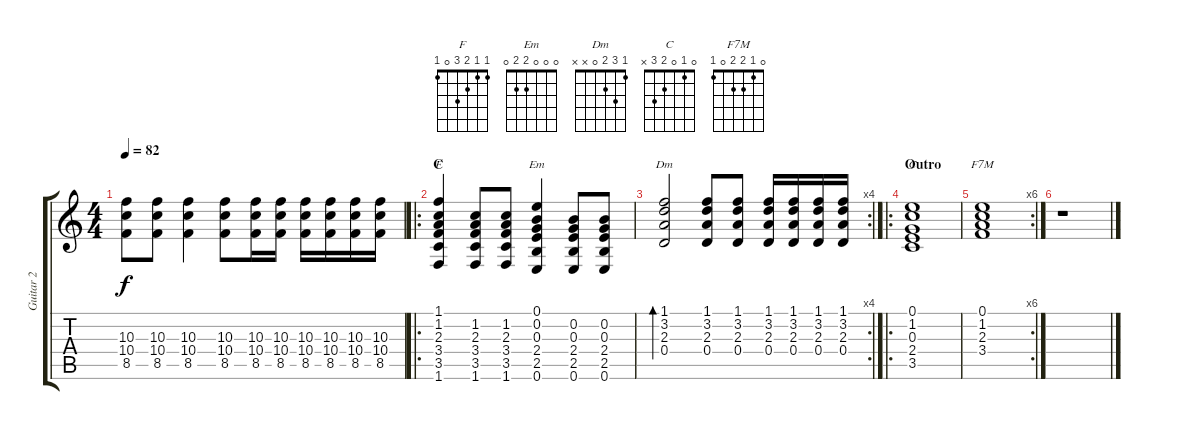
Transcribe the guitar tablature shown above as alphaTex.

\track ("Guitar 2" "Guitar 2") {instrument distortionguitar}
\staff {score tabs}
\tuning (E4 B3 G3 D3 A2 E2) {hide}
\chord ("F" 1 1 2 3 0 1)
\chord ("Em" 0 0 0 2 2 0)
\chord ("Dm" 1 3 2 0 x x)
\chord ("C" 0 1 0 2 3 x)
\chord ("F7M" 0 1 2 2 0 1)
\ts (4 4)
\tempo 82
\clef g2
\ks c
(10.3 10.4 8.5).8{dy f} (10.3 10.4 8.5).8 (10.3 10.4 8.5).4 (10.3 10.4 8.5).8 (10.3 10.4 8.5).16 (10.3 10.4 8.5).16 (10.3 10.4 8.5).16 (10.3 10.4 8.5).16 (10.3 10.4 8.5).16 (10.3 10.4 8.5).16 |
\ro
\section ("" "C")
(1.1 1.2 2.3 3.4 3.5 1.6).4{ch "F" volume 16} (1.2 2.3 3.4 3.5 1.6).8 (1.2 2.3 3.4 3.5 1.6).8 (0.1 0.2 0.3 2.4 2.5 0.6).4{ch "Em"} (0.2 0.3 2.4 2.5 0.6).8 (0.2 0.3 2.4 2.5 0.6).8 |
\rc 4
(1.1 3.2 2.3 0.4).2{bd 120 ch "Dm"} (1.1 3.2 2.3 0.4).8 (1.1 3.2 2.3 0.4).8 (1.1 3.2 2.3 0.4).16 (1.1 3.2 2.3 0.4).16 (1.1 3.2 2.3 0.4).16 (1.1 3.2 2.3 0.4).16 |
\ro
\section ("" "Outro")
(0.1 1.2 0.3 2.4 3.5).1{ch "C" volume 9} |
\rc 6
(0.1 1.2 2.3 3.4).1{ch "F7M"} |
r.1
